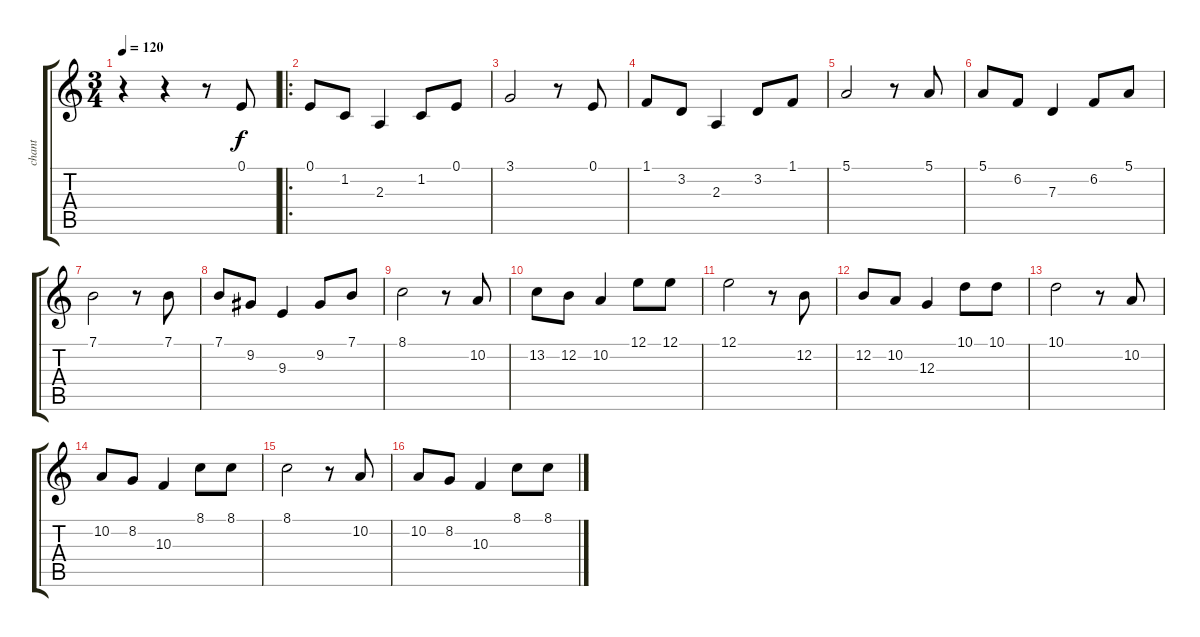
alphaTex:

\track ("chant" "chant") {instrument synthvoice}
\staff {score tabs}
\tuning (E4 B3 G3 D3 A2 E2) {hide}
\ts (3 4)
\tempo 120
\clef g2
\ks c
r.4{dy f instrument synthvoice} r.4 r.8 0.1.8 |
\ro
0.1.8 1.2.8 2.3.4 1.2.8 0.1.8 |
3.1.2 r.8 0.1.8 |
1.1.8 3.2.8 2.3.4 3.2.8 1.1.8 |
5.1.2 r.8 5.1.8 |
5.1.8 6.2.8 7.3.4 6.2.8 5.1.8 |
7.1.2 r.8 7.1.8 |
7.1.8 9.2.8 9.3.4 9.2.8 7.1.8 |
8.1.2 r.8 10.2.8 |
13.2.8 12.2.8 10.2.4 12.1.8 12.1.8 |
12.1.2 r.8 12.2.8 |
12.2.8 10.2.8 12.3.4 10.1.8 10.1.8 |
10.1.2 r.8 10.2.8 |
10.2.8 8.2.8 10.3.4 8.1.8 8.1.8 |
8.1.2 r.8 10.2.8 |
10.2.8 8.2.8 10.3.4 8.1.8 8.1.8
